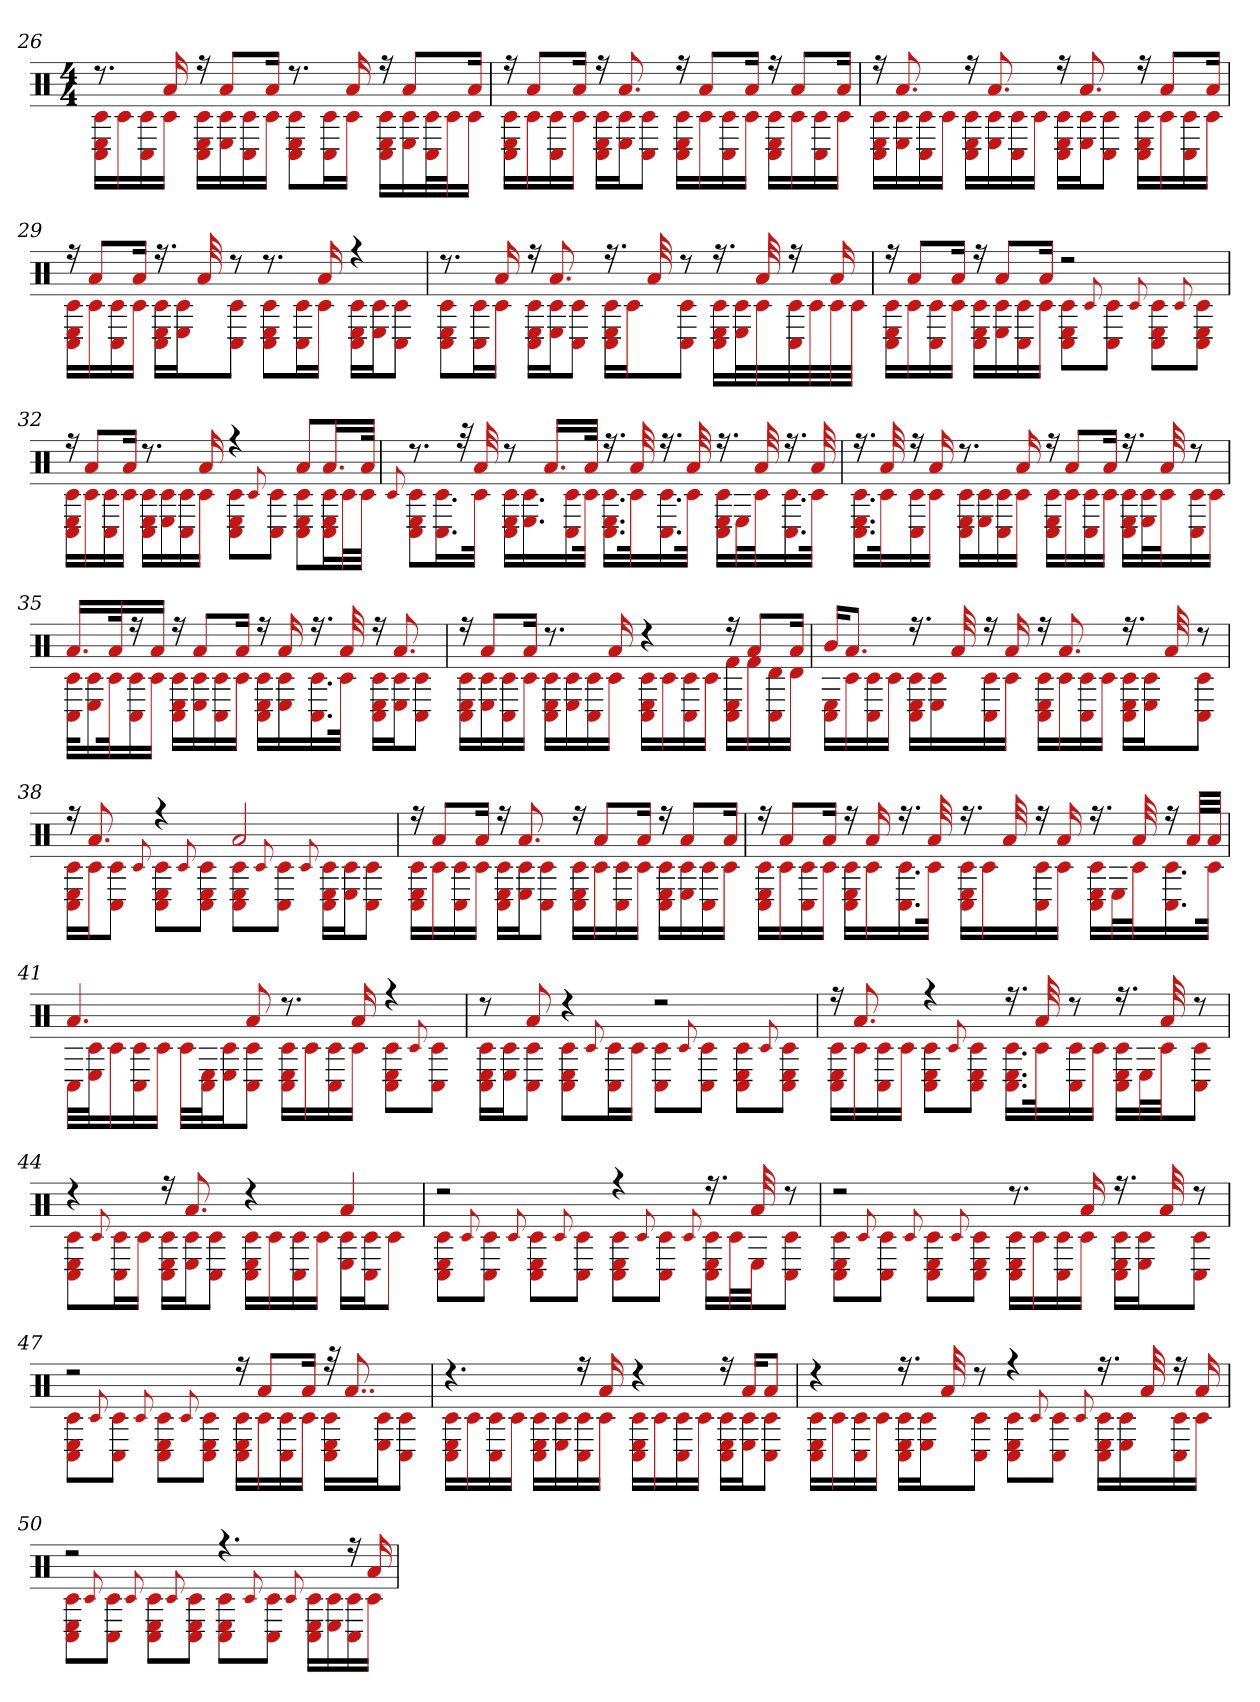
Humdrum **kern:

**kern
*part1
*staff1
*clefX
*k[]
*M4/4
=26
*^
8.r	16C# 16c# 16ELL
.	16c#
.	16C# 16c#
16a	16c#JJ
16r	16C# 16c# 16ELL
8aL	16c# 16E
.	16C# 16c#
16aJk	16c#JJ
8.r	8C# 8E 8c#L
.	16C# 16c#L
16a	16c#JJ
16r	16C# 16E 16c#LL
8aL	16E 16c#
.	32c# 32C#L
.	32c#J
16aJk	16c#JJ
=27	=27
16r	16c# 16C# 16ELL
8aL	16c#
.	16c# 16C#
16aJk	16c#JJ
16r	16C# 16c# 16ELL
8.a	16c# 16EJ
.	8C# 8c#J
16r	16c# 16C# 16ELL
8aL	16c#
.	16C# 16c#
16aJk	16c#JJ
16r	16C# 16c# 16ELL
8aL	16c#
.	16C# 16c#
16aJk	16c#JJ
=28	=28
16r	16c# 16C# 16ELL
8.a	16c# 16E
.	16c# 16C#
.	16c#JJ
16r	16C# 16c# 16ELL
8.a	16E 16c#
.	16C# 16c#
.	16c#JJ
16r	16c# 16C# 16ELL
8.a	16E 16c#J
.	8C# 8c#J
16r	16c# 16C# 16ELL
8aL	16c#
.	16C# 16c#
16aJk	16c#JJ
=29	=29
16r	16C# 16c# 16ELL
8aL	16c#
.	16C# 16c#
16aJk	16c#JJ
16.r	16C# 16c# 16ELL
.	16E 16c#J
32a	.
8r	8C# 8c#J
8.r	8C# 8E 8c#L
.	16C# 16c#L
16a	16c#JJ
4r	16C# 16c# 16ELL
.	16E 16c#J
.	8C# 8c#J
=30	=30
8.r	8C# 8E 8c#L
.	16C# 16c#L
16a	16c#JJ
16r	16C# 16c# 16ELL
8.a	16E 16c#J
.	8C# 8c#J
16.r	16C# 16c# 16ELL
.	16c#J
32a	.
8r	8C# 8c#J
16.r	16C# 16E 16c#LL
.	32c# 32EL
32a	32c#
16r	32c# 32C#
.	32c#
16a	32c#
.	32c#JJJ
=31	=31
16r	16C# 16c# 16ELL
8aL	16c#
.	16C# 16c#
16aJk	16c#JJ
16r	16C# 16E 16c#LL
8aL	16E 16c#
.	16C# 16c#
16aJk	16c#JJ
2r	8c# 8C# 8EL
.	8qqc#
.	8C# 8c#J
.	8qqc#
.	8c# 8C# 8EL
.	8qqc#
.	8E 8c# 8C#J
=32	=32
16r	16c# 16C# 16ELL
8aL	16c#
.	16C# 16c#
16aJk	16c#JJ
8.r	16C# 16c# 16ELL
.	16c# 16E
.	16C# 16c#
16a	16c#JJ
4r	8C# 8c# 8EL
.	8qqc#
.	8C# 8c#J
8aL	8C# 8E 8c#L
16.aL	16E 16C# 16c#L
.	32c#L
32aJJk	32c#JJJ
=33	=33
.	8qqc#
8.r	8C# 8c# 8EL
.	16.C# 16.c#L
32r	.
32a	32c#JJk
8r	16C# 16E 16c#LL
.	16.E 16.c#
16.aLL	.
.	16c# 16C#
32aJJk	32c#JJk
16.r	16.C# 16.c# 16.ELL
32a	32c#k
16.r	16.c# 16.C#
32a	32c#JJk
16.r	16c# 16C# 16ELL
.	32EL
32a	32c#J
16.r	16.C# 16.c#
32a	32c#JJk
=34	=34
16.r	16.c# 16.C# 16.ELL
32a	32c#k
16r	16C# 16c#
16a	16c#JJ
8.r	16c# 16C# 16ELL
.	16c# 16E
.	16c# 16C#
16a	16c#JJ
16r	16C# 16c# 16ELL
8aL	16c#
.	16C# 16c#
16aJk	16c#JJ
16.r	16C# 16E 16c#LL
.	32c# 32EL
32a	32c#J
8r	16C# 16c#
.	16c#JJ
=35	=35
16.aLL	32c# 32C#KLL
.	16c# 16E
32ak	32c#k
16r	16c# 16C#
16aJJ	16c#JJ
16r	16c# 16C# 16ELL
8aL	16c# 16E
.	16c# 16C#
16aJk	16c#JJ
16r	16C# 16c# 16ELL
16a	16c# 16E
16.r	16.c# 16.C#
32a	32c#JJk
16r	16c# 16C# 16ELL
8.a	16c# 16EJ
.	8C# 8c#J
=36	=36
16r	16C# 16c# 16ELL
8aL	16E 16c#
.	16C# 16c#
16aJk	16c#JJ
8.r	16C# 16c# 16ELL
.	16E 16c#
.	16C# 16c#
16a	16c#JJ
4r	16c# 16C# 16ELL
.	16c#
.	16C# 16c#
.	16c#JJ
16r	16C# 16f# 16ELL
8aL	16f#
.	16C# 16d
16aJk	16dJJ
=37	=37
16bKL	16C# 16ELL
8.aJ	16c#
.	16C# 16c#
.	16c#JJ
16.r	16c# 16C# 16ELL
.	16E 16c#
32a	.
16r	16C# 16c#
16a	16c#JJ
16r	16C# 16c# 16ELL
8.a	16c#
.	16C# 16c#
.	16c#JJ
16.r	16C# 16c# 16ELL
.	16E 16c#J
32a	.
8r	8C# 8c#J
=38	=38
16r	16c# 16C# 16ELL
8.a	16c#J
.	8C# 8c#J
.	8qqc#
4r	8c# 8C# 8EL
.	8qqc#
.	8E 8c# 8C#J
2a	8C# 8c# 8EL
.	8qqc#
.	8C# 8c#J
.	8qqc#
.	16c# 16C# 16ELL
.	16c# 16EJ
.	8C# 8c#J
=39	=39
16r	16C# 16E 16c#LL
8aL	16c#
.	16C# 16c#
16aJk	16c#JJ
16r	16C# 16c# 16ELL
8.a	16E 16c#J
.	8c# 8C#J
16r	16c# 16C# 16ELL
8aL	16c#
.	16C# 16c#
16aJk	16c#JJ
16r	16C# 16c# 16ELL
8aL	16E 16c#
.	16C# 16c#
16aJk	16c#JJ
=40	=40
16r	16c# 16C# 16ELL
8aL	16c#
.	16c# 16C#
16aJk	16c#JJ
16r	16c# 16C# 16ELL
16a	16c#
16.r	16.C# 16.c#
32a	32c#JJk
16.r	16C# 16c# 16ELL
.	16c#
32a	.
16r	16C# 16c#
16a	16c#JJ
16.r	16C# 16c# 16ELL
.	32EL
32a	32c#J
16r	16.C# 16.c#
32aLLL	.
32aJJJ	32c#JJk
=41	=41
4.a	32C#LLL
.	32E 32c#J
.	16c#
.	16C# 16c#
.	16c#JJ
.	32c#LLL
.	32C# 32EJ
.	16c# 16EJ
8a	8C# 8c#J
8.r	16C# 16c# 16ELL
.	16c#
.	16C# 16c#
16a	16c#JJ
4r	8C# 8c# 8EL
.	8qqc#
.	8C# 8c#J
=42	=42
8r	16C# 16c# 16ELL
.	16E 16c#J
8a	8C# 8c#J
4r	8C# 8c# 8EL
.	8qqc#
.	16C# 16c#L
.	16c#JJ
2r	8C# 8c#L
.	8qqc#
.	8C# 8c#J
.	8C# 8c# 8EL
.	8qqc#
.	8E 8C# 8c#J
=43	=43
16r	16C# 16E 16c#LL
8.a	16c#
.	16C# 16c#
.	16c#JJ
4r	8C# 8c# 8EL
.	8qqc#
.	8E 8C# 8c#J
16.r	16.C# 16.c# 16.ELL
32a	32c#k
8r	16C# 16c#
.	16c#JJ
16.r	16C# 16c# 16ELL
.	32EL
32a	32c#JJ
8r	8C# 8c#J
=44	=44
4r	8C# 8c# 8EL
.	8qqc#
.	16C# 16c#L
.	16c#JJ
16r	16C# 16c# 16ELL
8.a	16c# 16EJ
.	8C# 8c#J
4r	16C# 16c# 16ELL
.	16c#
.	16C# 16c#
.	16c#JJ
4a	16c# 16ELL
.	16C# 16c#J
.	8c#J
=45	=45
2r	8c# 8C# 8EL
.	8qqc#
.	8C# 8c#J
.	8qqc#
.	8C# 8c# 8EL
.	8qqc#
.	8C# 8c#J
4r	8C# 8c# 8EL
.	8qqc#
.	8C# 8c#J
.	8qqc#
16.r	16C# 16c# 16ELL
.	32c#L
32a	32EJJ
8r	8C# 8c#J
=46	=46
2r	8C# 8c# 8EL
.	8qqc#
.	8C# 8c#J
.	8qqc#
.	8C# 8c# 8EL
.	8qqc#
.	8E 8C# 8c#J
8.r	16C# 16c# 16ELL
.	16c#
.	16C# 16c#
16a	16c#JJ
16.r	16C# 16c# 16ELL
.	16E 16c#J
32a	.
8r	8C# 8c#J
=47	=47
2r	8C# 8c# 8EL
.	8qqc#
.	8C# 8c#J
.	8qqc#
.	8C# 8c# 8EL
.	8qqc#
.	8E 8C# 8c#J
16r	16C# 16c# 16ELL
8aL	16c#
.	16C# 16c#
16aJk	16c#JJ
32r	16C# 16c# 16ELL
8..a	.
.	16c# 16EJ
.	8C# 8c#J
=48	=48
4.r	16C# 16c# 16ELL
.	16c#
.	16C# 16c#
.	16c#JJ
.	16C# 16c# 16ELL
.	16E 16c#
16r	16C# 16c#
16a	16c#JJ
4r	16C# 16c# 16ELL
.	16c#
.	16C# 16c#
.	16c#JJ
16r	16C# 16c# 16ELL
16aKL	16c# 16EJ
8aJ	8C# 8c#J
=49	=49
4r	16C# 16c# 16ELL
.	16c#
.	16C# 16c#
.	16c#JJ
16.r	16C# 16c# 16ELL
.	16E 16c#J
32a	.
8r	8C# 8c#J
4r	8C# 8c# 8EL
.	8qqc#
.	8C# 8c#J
.	8qqc#
16.r	16C# 16c# 16ELL
.	16E 16c#
32a	.
16r	16C# 16c#
16a	16c#JJ
=50	=50
2r	8C# 8E 8c#L
.	8qqc#
.	8C# 8c#J
.	8qqc#
.	8C# 8c# 8EL
.	8qqc#
.	8E 8C# 8c#J
4.r	8C# 8c# 8EL
.	8qqc#
.	8C# 8c#J
.	8qqc#
.	16C# 16c# 16ELL
.	16c# 16E
16r	16C# 16c#
16a	16c#JJ
*v	*v
=
*-
